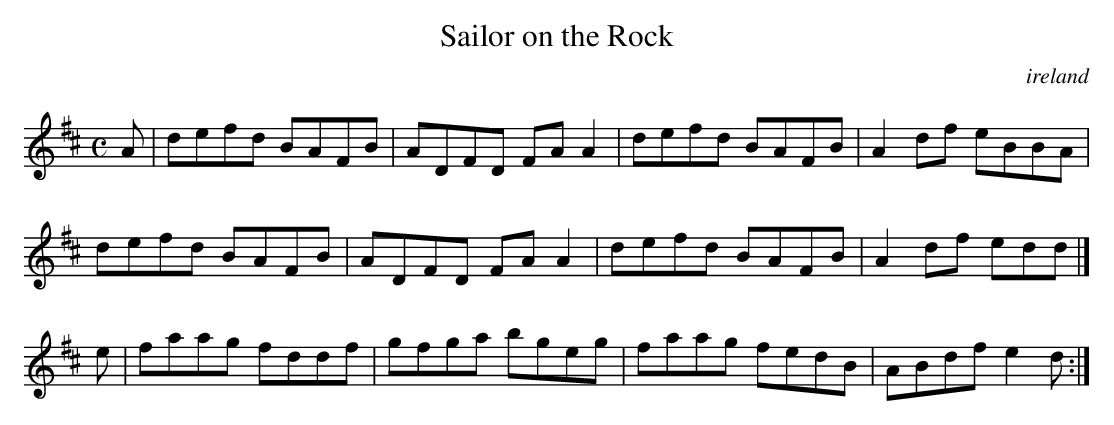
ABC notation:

X:1
T:Sailor on the Rock
O:ireland
M:C
L:1/8
K:D Major
A|defd BAFB|ADFD FAA2|defd BAFB|A2df eBBA|!
defd BAFB|ADFD FAA2|defd BAFB|A2df edd|]!
e|faag fddf|gfga bgeg|faag fedB|ABdf e2d:|!
